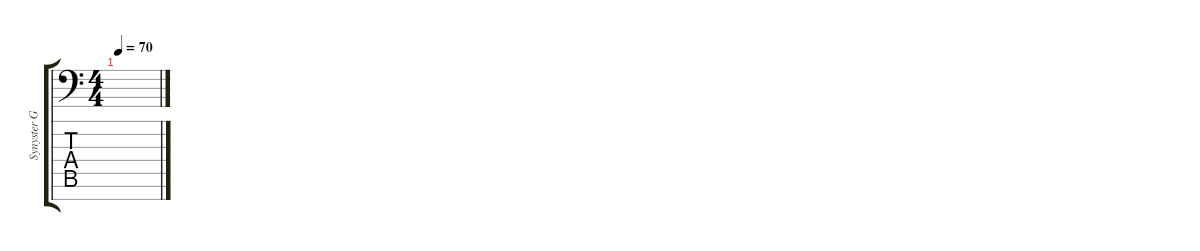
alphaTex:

\track ("Synyster Gates -- Lead Guitar " "Synyster G") {instrument overdrivenguitar}
\staff {score tabs}
\tuning (E4 B3 G3 D3 A2 D2 C-1) {hide}
\ts (4 4)
\tempo 70
\clef f4
\ks c
